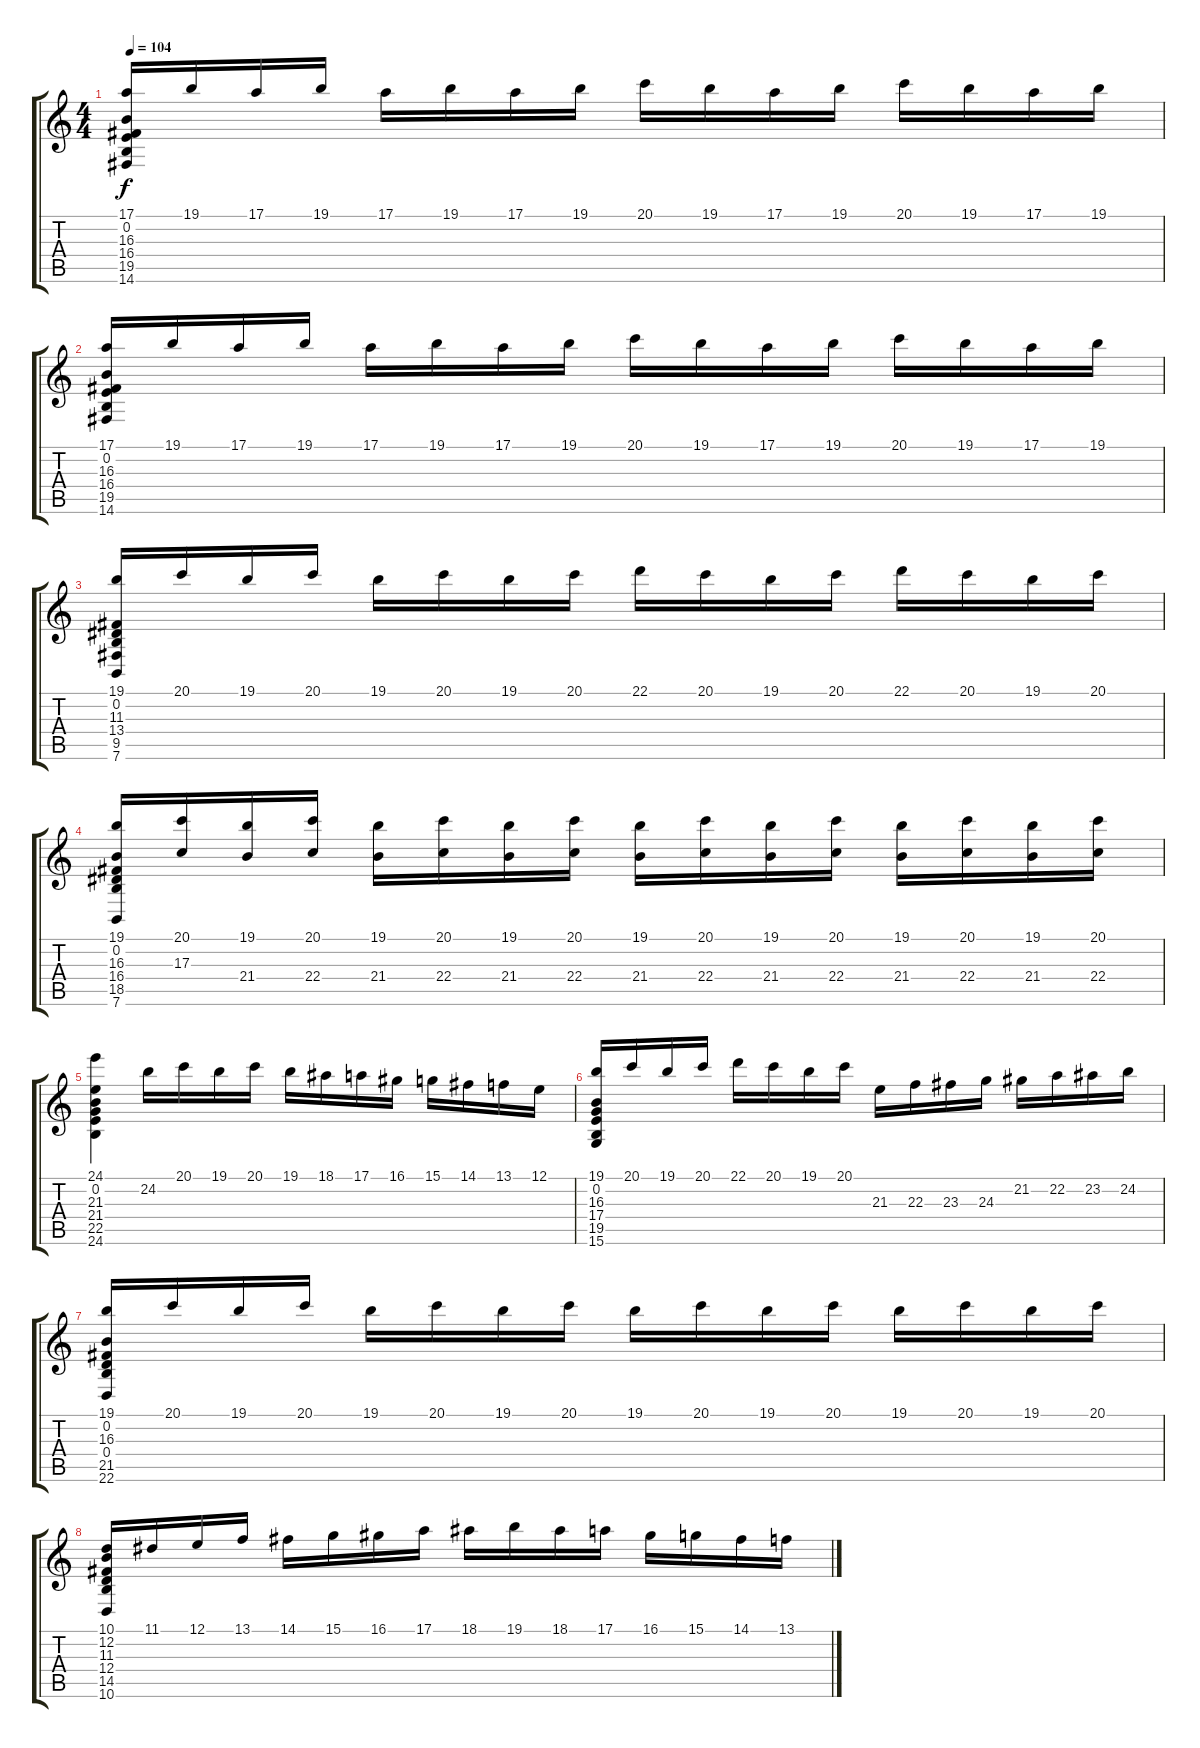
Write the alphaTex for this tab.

\track "" {instrument stringensemble2}
\staff {score tabs}
\tuning (E4 B3 G3 D3 A2 E2) {hide}
\ts (4 4)
\tempo 104
\clef g2
\ks c
(17.1 0.2 16.3 16.4 19.5 14.6).16{dy f} 19.1.16 17.1.16 19.1.16 17.1.16 19.1.16 17.1.16 19.1.16 20.1.16 19.1.16 17.1.16 19.1.16 20.1.16 19.1.16 17.1.16 19.1.16 |
(17.1 0.2 16.3 16.4 19.5 14.6).16 19.1.16 17.1.16 19.1.16 17.1.16 19.1.16 17.1.16 19.1.16 20.1.16 19.1.16 17.1.16 19.1.16 20.1.16 19.1.16 17.1.16 19.1.16 |
(19.1 0.2 11.3 13.4 9.5 7.6).16 20.1.16 19.1.16 20.1.16 19.1.16 20.1.16 19.1.16 20.1.16 22.1.16 20.1.16 19.1.16 20.1.16 22.1.16 20.1.16 19.1.16 20.1.16 |
(19.1 0.2 16.3 16.4 18.5 7.6).16 (20.1 17.3).16 (19.1 21.4).16 (20.1 22.4).16 (19.1 21.4).16 (20.1 22.4).16 (19.1 21.4).16 (20.1 22.4).16 (19.1 21.4).16 (20.1 22.4).16 (19.1 21.4).16 (20.1 22.4).16 (19.1 21.4).16 (20.1 22.4).16 (19.1 21.4).16 (20.1 22.4).16 |
(24.1 0.2 21.3 21.4 22.5 24.6).4 24.2.16 20.1.16 19.1.16 20.1.16 19.1.16 18.1.16 17.1.16 16.1.16 15.1.16 14.1.16 13.1.16 12.1.16 |
(19.1 0.2 16.3 17.4 19.5 15.6).16 20.1.16 19.1.16 20.1.16 22.1.16 20.1.16 19.1.16 20.1.16 21.3.16 22.3.16 23.3.16 24.3.16 21.2.16 22.2.16 23.2.16 24.2.16 |
(19.1 0.2 16.3 0.4 21.5 22.6).16 20.1.16 19.1.16 20.1.16 19.1.16 20.1.16 19.1.16 20.1.16 19.1.16 20.1.16 19.1.16 20.1.16 19.1.16 20.1.16 19.1.16 20.1.16 |
(10.1 12.2 11.3 12.4 14.5 10.6).16 11.1.16 12.1.16 13.1.16 14.1.16 15.1.16 16.1.16 17.1.16 18.1.16 19.1.16 18.1.16 17.1.16 16.1.16 15.1.16 14.1.16 13.1.16
